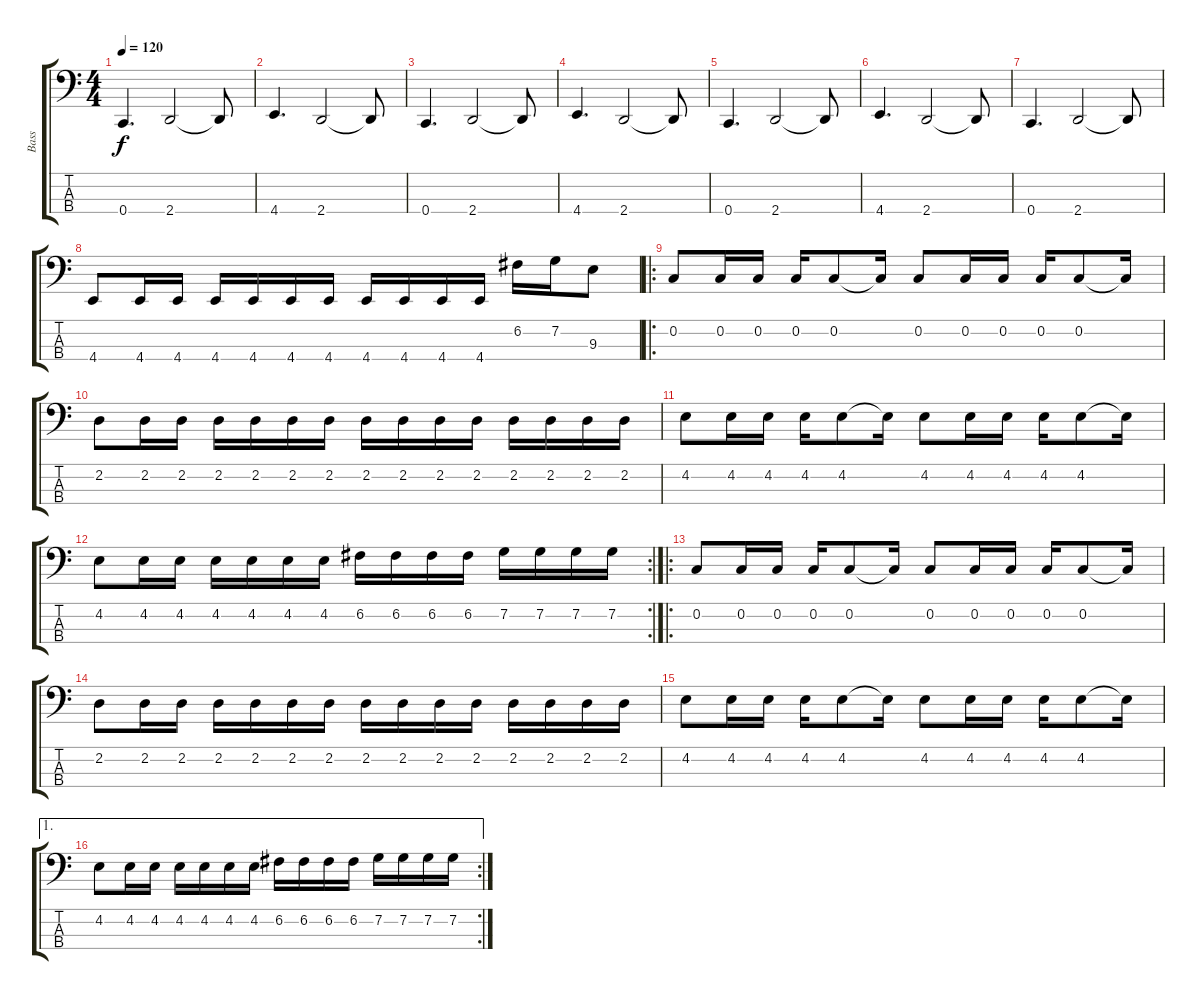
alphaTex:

\track ("Bass" "Bass") {instrument electricbasspick}
\staff {score tabs}
\tuning (F2 C2 G1 C1) {hide}
\ts (4 4)
\tempo 120
\clef f4
\ks c
0.4.4{d dy f} 2.4.2 2.4{t}.8 |
4.4.4{d} 2.4.2 2.4{t}.8 |
0.4.4{d} 2.4.2 2.4{t}.8 |
4.4.4{d} 2.4.2 2.4{t}.8 |
0.4.4{d} 2.4.2 2.4{t}.8 |
4.4.4{d} 2.4.2 2.4{t}.8 |
0.4.4{d} 2.4.2 2.4{t}.8 |
4.4.8 4.4.16 4.4.16 4.4.16 4.4.16 4.4.16 4.4.16 4.4.16 4.4.16 4.4.16 4.4.16 6.2.16 7.2.16 9.3.8 |
\ro
0.2.8 0.2.16 0.2.16 0.2.16 0.2.8 0.2{t}.16 0.2.8 0.2.16 0.2.16 0.2.16 0.2.8 0.2{t}.16 |
2.2.8 2.2.16 2.2.16 2.2.16 2.2.16 2.2.16 2.2.16 2.2.16 2.2.16 2.2.16 2.2.16 2.2.16 2.2.16 2.2.16 2.2.16 |
4.2.8 4.2.16 4.2.16 4.2.16 4.2.8 4.2{t}.16 4.2.8 4.2.16 4.2.16 4.2.16 4.2.8 4.2{t}.16 |
\rc 2
4.2.8 4.2.16 4.2.16 4.2.16 4.2.16 4.2.16 4.2.16 6.2.16 6.2.16 6.2.16 6.2.16 7.2.16 7.2.16 7.2.16 7.2.16 |
\ro
0.2.8 0.2.16 0.2.16 0.2.16 0.2.8 0.2{t}.16 0.2.8 0.2.16 0.2.16 0.2.16 0.2.8 0.2{t}.16 |
2.2.8 2.2.16 2.2.16 2.2.16 2.2.16 2.2.16 2.2.16 2.2.16 2.2.16 2.2.16 2.2.16 2.2.16 2.2.16 2.2.16 2.2.16 |
4.2.8 4.2.16 4.2.16 4.2.16 4.2.8 4.2{t}.16 4.2.8 4.2.16 4.2.16 4.2.16 4.2.8 4.2{t}.16 |
\ae 1
\rc 2
4.2.8 4.2.16 4.2.16 4.2.16 4.2.16 4.2.16 4.2.16 6.2.16 6.2.16 6.2.16 6.2.16 7.2.16 7.2.16 7.2.16 7.2.16
